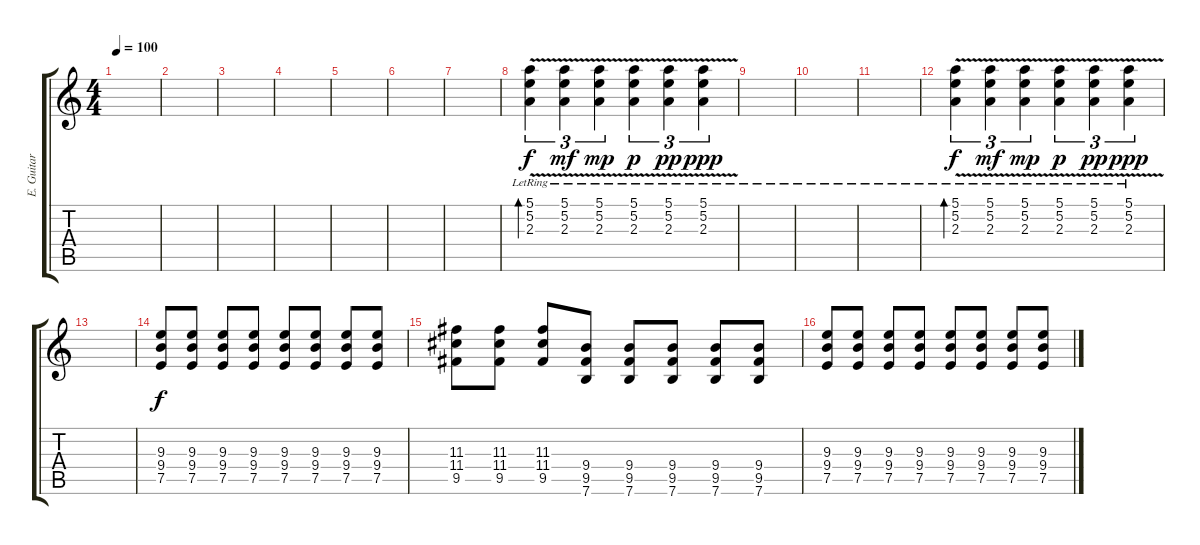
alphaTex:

\track ("E. Guitar" "E. Guitar") {instrument electricguitarjazz}
\staff {score tabs}
\tuning (E4 B3 G3 D3 A2 E2) {hide}
\ts (4 4)
\tempo 100
\clef g2
\ks c
|
|
|
|
|
|
|
(5.1{lr} 5.2{v} 2.3{lr}).4{tu (3 2) bd 240 dy f volume 6} (5.1{lr} 5.2{v} 2.3{lr}).4{tu (3 2) dy mf} (5.1{lr} 5.2{v} 2.3{lr}).4{tu (3 2) dy mp} (5.1{lr} 5.2{v} 2.3{lr}).4{tu (3 2) dy p} (5.1{lr} 5.2{v} 2.3{lr}).4{tu (3 2) dy pp} (5.1{lr} 5.2{v} 2.3{lr}).4{tu (3 2) dy ppp} |
|
|
|
(5.1{lr} 5.2{v} 2.3{lr}).4{tu (3 2) bd 240 dy f} (5.1{lr} 5.2{v} 2.3{lr}).4{tu (3 2) dy mf} (5.1{lr} 5.2{v} 2.3{lr}).4{tu (3 2) dy mp} (5.1{lr} 5.2{v} 2.3{lr}).4{tu (3 2) dy p} (5.1{lr} 5.2{v} 2.3{lr}).4{tu (3 2) dy pp} (5.1{lr} 5.2{v} 2.3{lr}).4{tu (3 2) dy ppp} |
|
(9.3 9.4 7.5).8{dy f} (9.3 9.4 7.5).8 (9.3 9.4 7.5).8 (9.3 9.4 7.5).8 (9.3 9.4 7.5).8 (9.3 9.4 7.5).8 (9.3 9.4 7.5).8 (9.3 9.4 7.5).8 |
(11.3 11.4 9.5).8 (11.3 11.4 9.5).8 (11.3 11.4 9.5).8 (9.4 9.5 7.6).8 (9.4 9.5 7.6).8 (9.4 9.5 7.6).8 (9.4 9.5 7.6).8 (9.4 9.5 7.6).8 |
(9.3 9.4 7.5).8 (9.3 9.4 7.5).8 (9.3 9.4 7.5).8 (9.3 9.4 7.5).8 (9.3 9.4 7.5).8 (9.3 9.4 7.5).8 (9.3 9.4 7.5).8 (9.3 9.4 7.5).8
